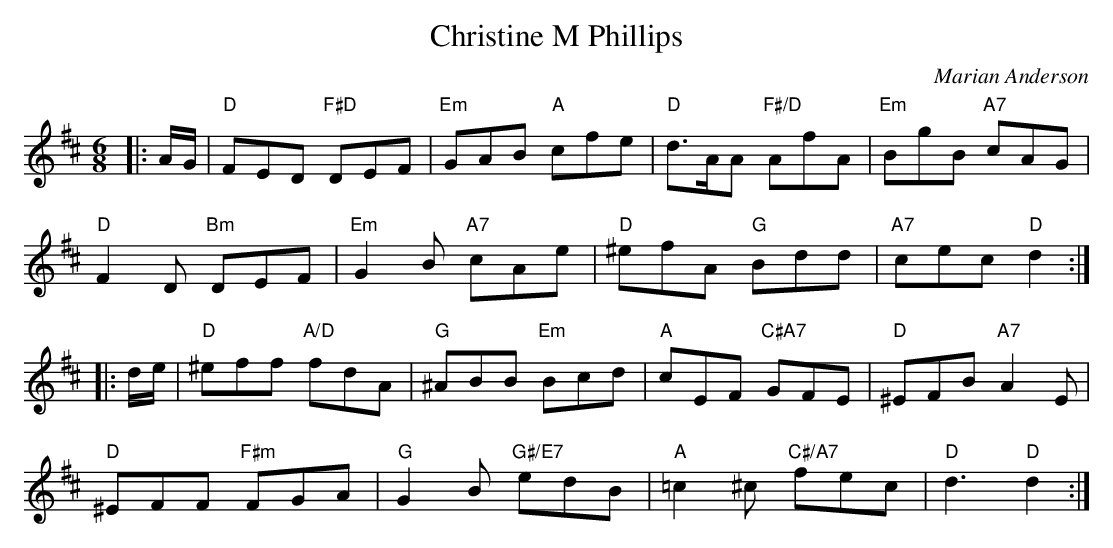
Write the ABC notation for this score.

X:1
T: Christine M Phillips
C: Marian Anderson
M: 6/8
L: 1/8
K: D
|: A/G/ |\
"D"FED "F#D"DEF | "Em"GAB "A"cfe | "D"d>AA "F#/D"AfA | "Em"BgB "A7"cAG |
"D"F2D "Bm"DEF | "Em"G2B "A7"cAe | "D"^efA "G"Bdd | "A7"cec "D"d2 :|
|: d/e/ |\
"D"^eff "A/D"fdA | "G"^ABB "Em"Bcd | "A"cEF "C#A7"GFE | "D"^EFB "A7"A2E |
"D"^EFF "F#m"FGA | "G"G2B "G#/E7"edB | "A"=c2^c "C#/A7"fec | "D"d3 "D"d2 :|
